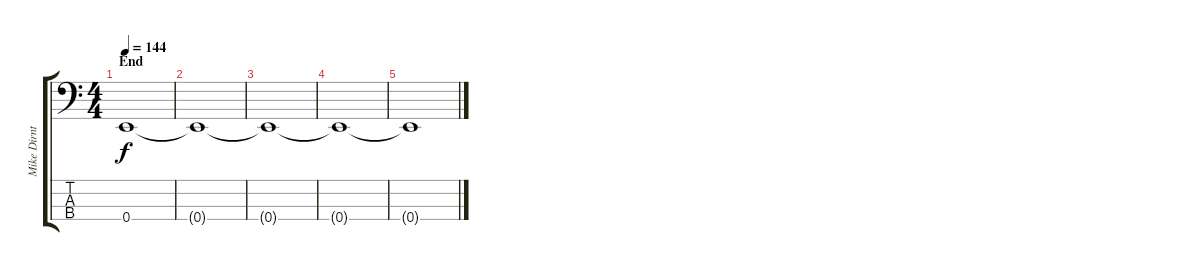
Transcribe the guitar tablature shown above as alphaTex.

\track ("Mike Dirnt" "Mike Dirnt") {instrument electricbassfinger}
\staff {score tabs}
\tuning (G2 D2 A1 E1) {hide}
\ts (4 4)
\section ("" "End")
\tempo 144
\clef f4
\ks c
0.4.1{dy f} |
0.4{t}.1 |
0.4{t}.1 |
0.4{t}.1 |
0.4{t}.1
